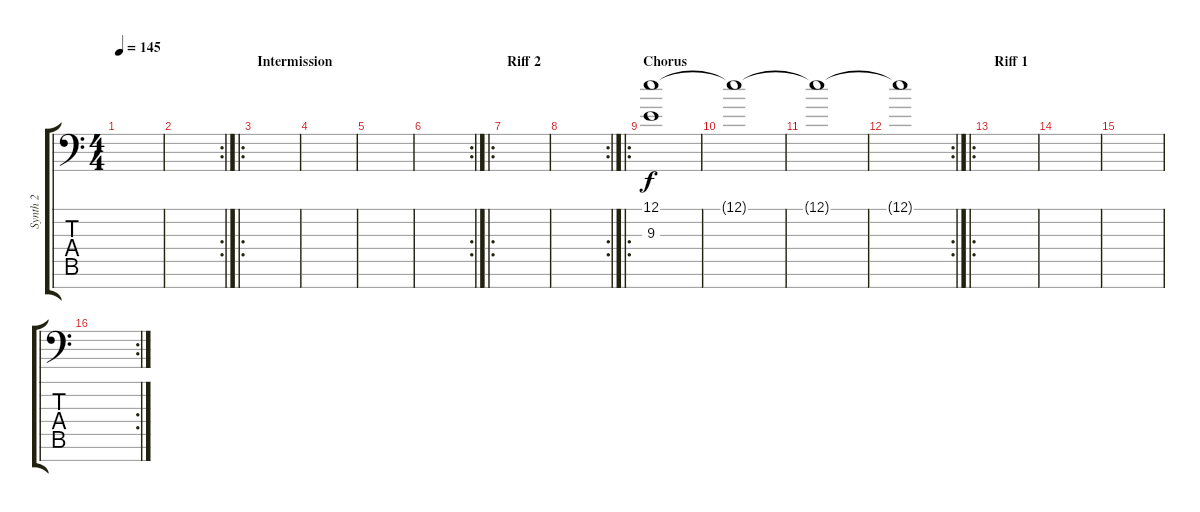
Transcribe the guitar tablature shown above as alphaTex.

\track ("Synth 2" "Synth 2") {instrument violin}
\staff {score tabs}
\tuning (E4 B3 G3 D3 A2 E2 C-1) {hide}
\ts (4 4)
\tempo 145
\clef f4
\ks c
|
\rc 2
|
\ro
\section ("" "Intermission")
|
|
|
\rc 2
|
\ro
\section ("" "Riff 2")
|
\rc 2
|
\ro
\section ("" "Chorus")
(12.1 9.3).1 |
12.1{t}.1 |
12.1{t}.1 |
\rc 2
12.1{t}.1 |
\ro
\section ("" "Riff 1")
|
|
|
\rc 2
